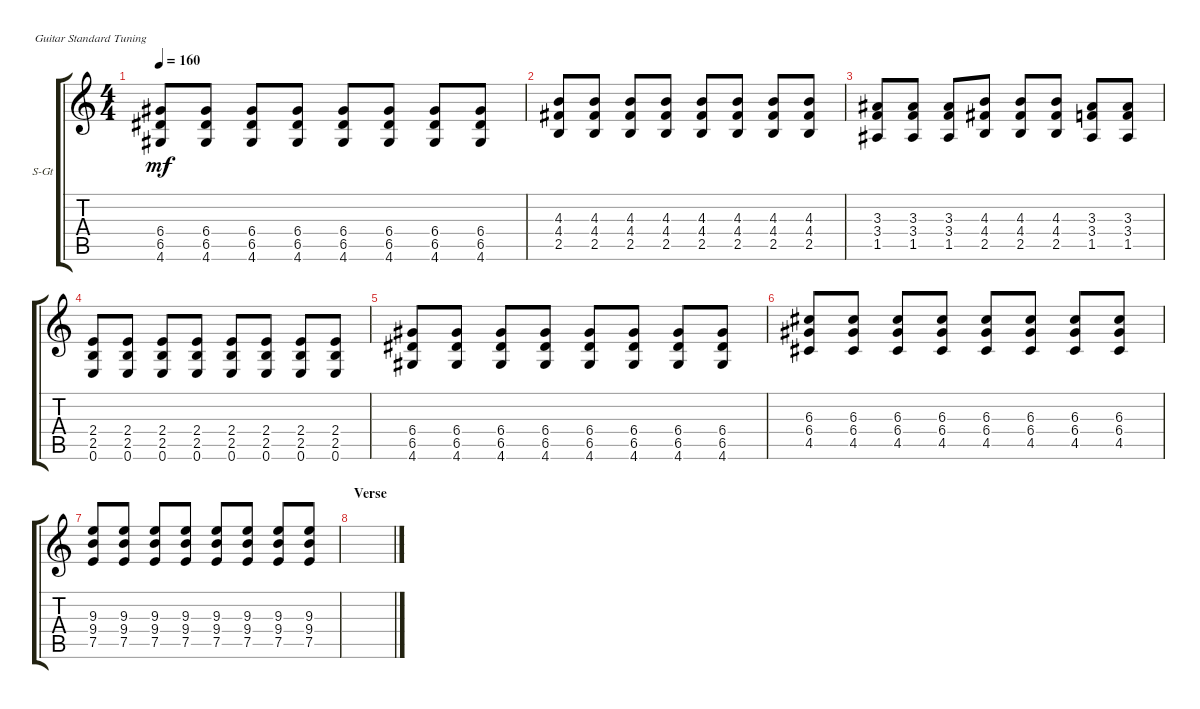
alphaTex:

\defaultSystemsLayout 4
\bracketExtendMode groupsimilarinstruments
\firstSystemTrackNameOrientation horizontal
\otherSystemsTrackNameOrientation horizontal
\track ("Solo Guitar" "S-Gt") {instrument distortionguitar}
\staff {score tabs}
\tuning (E4 B3 G3 D3 A2 E2)
\ts (4 4)
\tempo 160
\clef g2
\scale
0.333333
\ks c
(4.6 6.5 6.4).8{dy mf} (4.6 6.5 6.4).8 (4.6 6.5 6.4).8 (4.6 6.5 6.4).8 (4.6 6.5 6.4).8 (4.6 6.5 6.4).8 (4.6 6.5 6.4).8 (4.6 6.5 6.4).8 |
\scale
0.333333 (2.5 4.4 4.3).8 (2.5 4.4 4.3).8 (2.5 4.4 4.3).8 (2.5 4.4 4.3).8 (2.5 4.4 4.3).8 (2.5 4.4 4.3).8 (2.5 4.4 4.3).8 (2.5 4.4 4.3).8 |
\scale
0.333333 (1.5 3.4 3.3).8 (1.5 3.4 3.3).8 (1.5 3.4 3.3).8 (2.5 4.4 4.3).8 (2.5 4.4 4.3).8 (2.5 4.4 4.3).8 (1.5 3.4 3.3).8 (1.5 3.4 3.3).8 |
\scale
0.333333 (2.5 2.4 0.6).8 (2.5 2.4 0.6).8 (2.5 2.4 0.6).8 (2.5 2.4 0.6).8 (2.5 2.4 0.6).8 (2.5 2.4 0.6).8 (2.5 2.4 0.6).8 (2.5 2.4 0.6).8 |
\scale
0.333333 (4.6 6.5 6.4).8 (4.6 6.5 6.4).8 (4.6 6.5 6.4).8 (4.6 6.5 6.4).8 (4.6 6.5 6.4).8 (4.6 6.5 6.4).8 (4.6 6.5 6.4).8 (4.6 6.5 6.4).8 |
\scale
0.333333 (4.5 6.4 6.3).8 (4.5 6.4 6.3).8 (4.5 6.4 6.3).8 (4.5 6.4 6.3).8 (4.5 6.4 6.3).8 (4.5 6.4 6.3).8 (4.5 6.4 6.3).8 (4.5 6.4 6.3).8 |
\scale
0.333333 (7.5 9.4 9.3).8 (7.5 9.4 9.3).8 (7.5 9.4 9.3).8 (7.5 9.4 9.3).8 (7.5 9.4 9.3).8 (7.5 9.4 9.3).8 (7.5 9.4 9.3).8 (7.5 9.4 9.3).8 |
\section ("" "Verse")
\scale
0.333333 |
\scale
0.333333 |
\scale
0.333333 |
\scale
0.333333 |
\scale
0.333333 |
\scale
0.333333 |
\scale
0.333333 |
\scale
0.333333 |
\scale
0.333333
